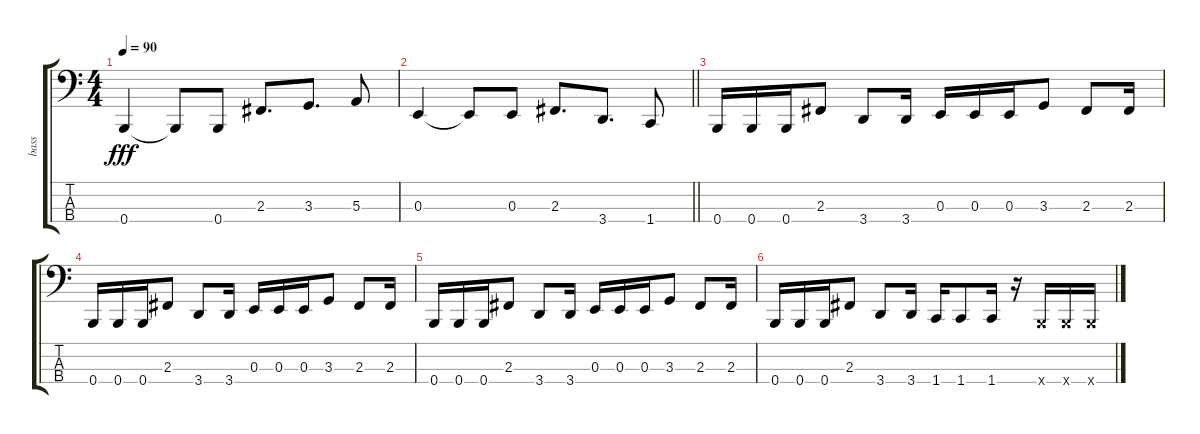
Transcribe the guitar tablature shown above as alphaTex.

\track ("bass" "bass") {instrument electricbassfinger}
\staff {score tabs}
\tuning (D2 A1 E1 B0) {hide}
\ts (4 4)
\tempo 90
\clef f4
\ks c
0.4.4{dy fff} 0.4{t}.8 0.4.8 2.3.8{d} 3.3.8{d} 5.3.8 |
\barLineRight lightlight
0.3.4 0.3{t}.8 0.3.8 2.3.8{d} 3.4.8{d} 1.4.8 |
0.4.16 0.4.16 0.4.16 2.3.8 3.4.8 3.4.16 0.3.16 0.3.16 0.3.16 3.3.8 2.3.8 2.3.16 |
0.4.16 0.4.16 0.4.16 2.3.8 3.4.8 3.4.16 0.3.16 0.3.16 0.3.16 3.3.8 2.3.8 2.3.16 |
0.4.16 0.4.16 0.4.16 2.3.8 3.4.8 3.4.16 0.3.16 0.3.16 0.3.16 3.3.8 2.3.8 2.3.16 |
0.4.16 0.4.16 0.4.16 2.3.8 3.4.8 3.4.16 1.4.16 1.4.8 1.4.16 r.16 0.4{x}.16 0.4{x}.16 0.4{x}.16
